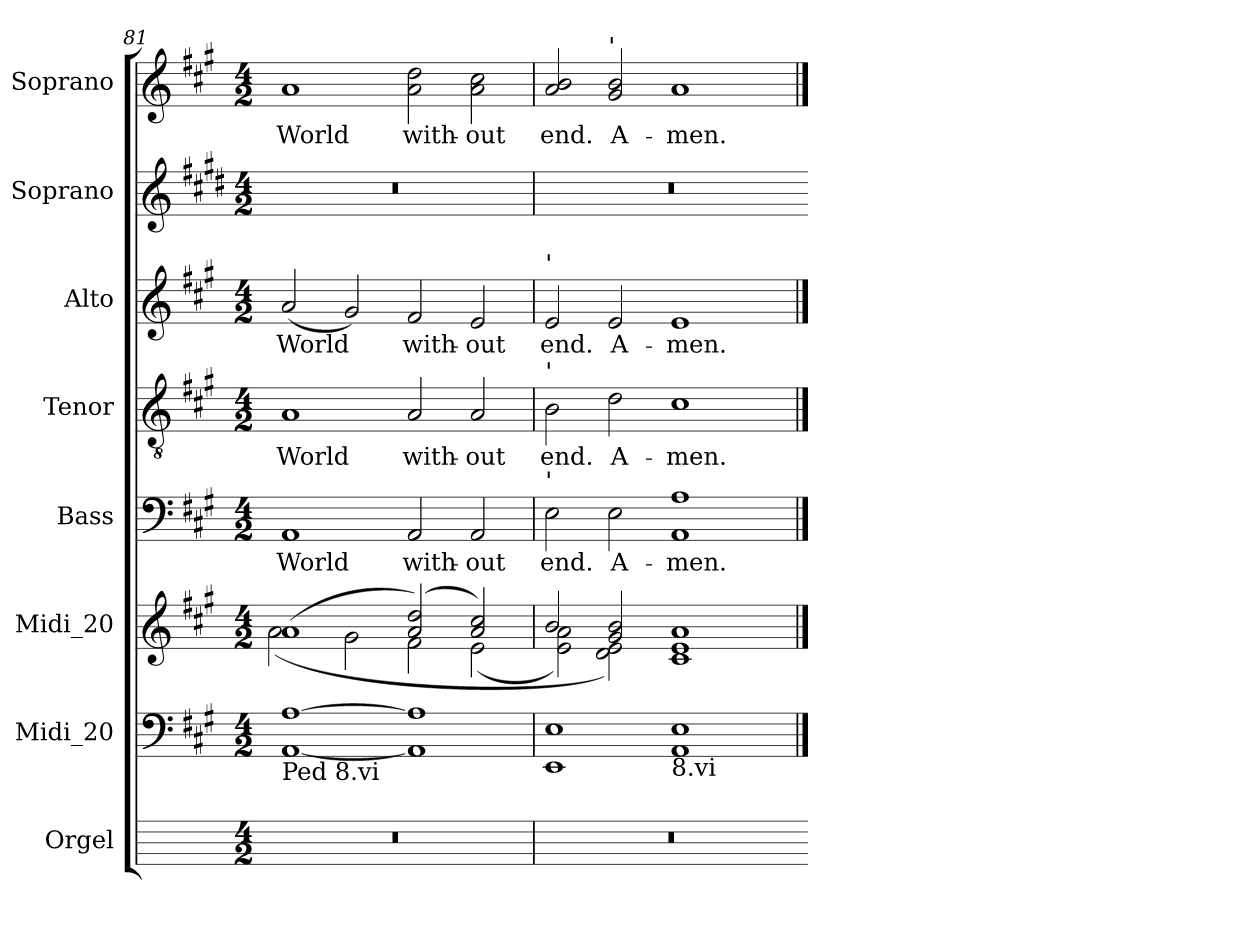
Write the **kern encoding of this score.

**kern	**kern	**kern	**kern	**text	**kern	**text	**kern	**text	**kern	**kern	**text
*part8	*part7	*part6	*part5	*part5	*part4	*part4	*part3	*part3	*part2	*part1	*part1
*staff8	*staff7	*staff6	*staff5	*staff5	*staff4	*staff4	*staff3	*staff3	*staff2	*staff1	*staff1
*I"Orgel	*I"Midi_20	*I"Midi_20	*I"Bass	*	*I"Tenor	*	*I"Alto	*	*I"Soprano	*I"Soprano	*
*I'Org.	*	*	*I'B.	*	*I'T.	*	*I'A.	*	*I'S.	*I'S.	*
*	*clefF4	*clefG2	*clefF4	*	*clefGv2	*	*clefG2	*	*clefG2	*clefG2	*
*	*k[f#c#g#]	*k[f#c#g#]	*k[f#c#g#]	*	*k[f#c#g#]	*	*k[f#c#g#]	*	*k[f#c#g#d#]	*k[f#c#g#]	*
*	*A:	*A:	*A:	*	*A:	*	*A:	*	*E:	*A:	*
*M4/2	*M4/2	*M4/2	*M4/2	*	*M4/2	*	*M4/2	*	*M4/2	*M4/2	*
=81	=81	=81	=81	=81	=81	=81	=81	=81	=81	=81	=81
*	*	*^	*	*	*	*	*	*	*	*	*
!	!LO:TX:b:t=Ped 8.vi	!	!	!	!	!	!	!	!	!	!	!
!	!	!	!	!	!LO:LY:b	!	!LO:LY:b	!	!LO:LY:b	!	!	!LO:LY:b
0r	[1AA [1A	(>1a/	(<2a\	1AA	World	1A	World	(<2a	World	0r	1a	World
.	.	.	2g#\	.	.	.	.	2g#)	.	.	.	.
!	!	!	!	!	!LO:LY:b	!	!LO:LY:b	!	!LO:LY:b	!	!	!LO:LY:b
.	1AA] 1A]	(>2a/ 2dd/)	2f#\	2AA	with-	2A	with-	2f#	with-	.	2a 2dd	with-
!	!	!	!	!	!LO:LY:b	!	!LO:LY:b	!	!LO:LY:b	!	!	!LO:LY:b
.	.	2a/ 2cc#/)	(<2e\	2AA	-out	2A	-out	2e	-out	.	2a 2cc#	-out
=82	=82	=82	=82	=82	=82	=82	=82	=82	=82	=82	=82	=82
!	!	!	!	!	!	!	!	!LO:TX:a:t='	!	!	!	!
!	!	!	!	!	!	!LO:TX:a:t='	!	!	!	!	!	!
!	!	!	!	!LO:TX:a:t='	!	!	!	!	!	!	!	!
!	!	!	!	!	!LO:LY:b	!	!LO:LY:b	!	!LO:LY:b	!	!	!LO:LY:b
0r	1EE 1E	2b/	2e\ 2a\)	2E	end.	2B	end.	2e	end.	0r	2a 2b	end.
!	!	!	!	!	!	!	!	!	!	!	!LO:TX:a:t='	!
!	!	!	!	!	!LO:LY:b	!	!LO:LY:b	!	!LO:LY:b	!	!	!LO:LY:b
.	.	2g#/ 2b/	2d\ 2e\)	2E	A-	2d	A-	2e	A-	.	2g# 2b	A-
!	!LO:TX:b:t=8.vi	!	!	!	!	!	!	!	!	!	!	!
!	!	!	!	!	!LO:LY:b	!	!LO:LY:b	!	!LO:LY:b	!	!	!LO:LY:b
.	1AA 1E	1c#/ 1e/ 1a/	2ryy	1AA 1A	-men.	1c#	-men.	1e	-men.	.	1a	-men.
.	.	.	2ryy	.	.	.	.	.	.	.	.	.
*	*	*v	*v	*	*	*	*	*	*	*	*	*
=	==	==	==	==	==	==	==	==	=	==	==
*-	*-	*-	*-	*-	*-	*-	*-	*-	*-	*-	*-
